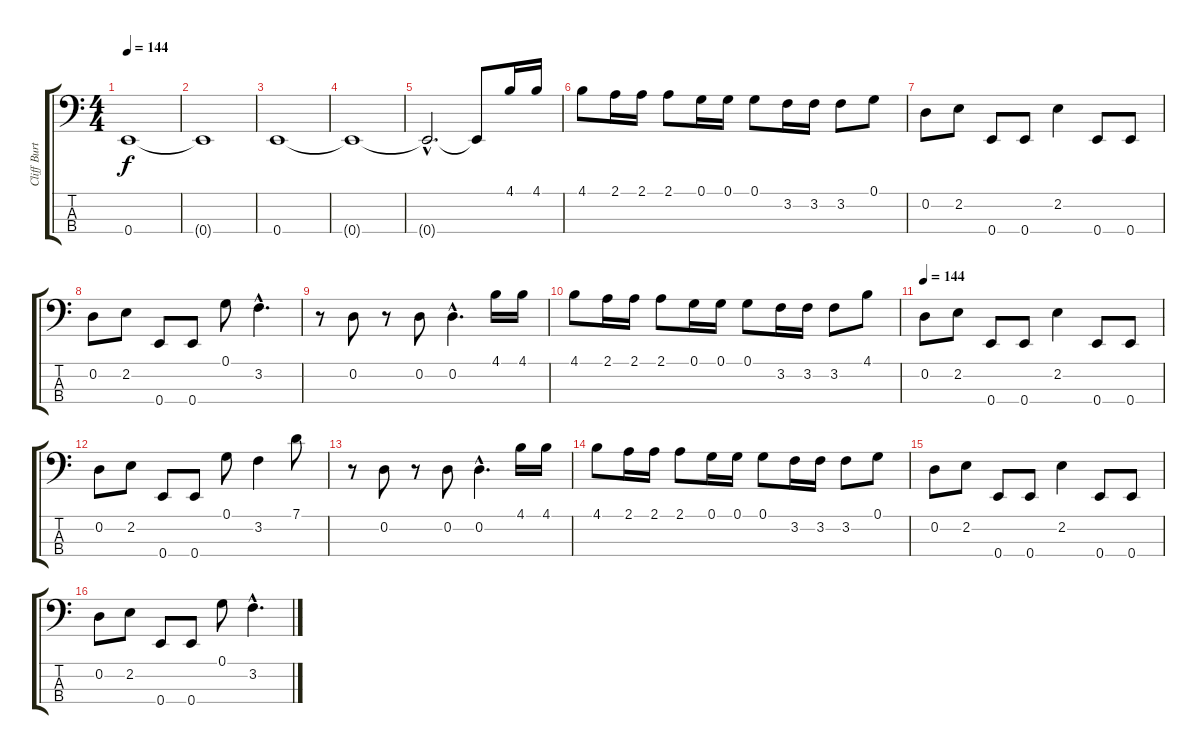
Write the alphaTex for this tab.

\track ("Cliff Burton" "Cliff Burt") {instrument electricbasspick}
\staff {score tabs}
\tuning (G2 D2 A1 E1) {hide}
\ts (4 4)
\tempo 144
\clef f4
\ks c
0.4{t}.1{dy f} |
0.4{t}.1 |
0.4.1 |
0.4{t}.1 |
0.4{hac t}.2{d} 0.4{t}.8 4.1.16 4.1.16 |
4.1.8 2.1.16 2.1.16 2.1.8 0.1.16 0.1.16 0.1.8 3.2.16 3.2.16 3.2.8 0.1.8 |
0.2.8 2.2.8 0.4.8 0.4.8 2.2.4 0.4.8 0.4.8 |
0.2.8 2.2.8 0.4.8 0.4.8 0.1.8 3.2{hac}.4{d} |
r.8 0.2.8 r.8 0.2.8 0.2{hac}.4{d} 4.1.16 4.1.16 |
4.1.8 2.1.16 2.1.16 2.1.8 0.1.16 0.1.16 0.1.8 3.2.16 3.2.16 3.2.8 4.1.8 |
\tempo 144
0.2.8 2.2.8 0.4.8 0.4.8 2.2.4 0.4.8 0.4.8 |
0.2.8 2.2.8 0.4.8 0.4.8 0.1.8 3.2.4 7.1.8 |
r.8 0.2.8 r.8 0.2.8 0.2{hac}.4{d} 4.1.16 4.1.16 |
4.1.8 2.1.16 2.1.16 2.1.8 0.1.16 0.1.16 0.1.8 3.2.16 3.2.16 3.2.8 0.1.8 |
0.2.8 2.2.8 0.4.8 0.4.8 2.2.4 0.4.8 0.4.8 |
0.2.8 2.2.8 0.4.8 0.4.8 0.1.8 3.2{hac}.4{d}
